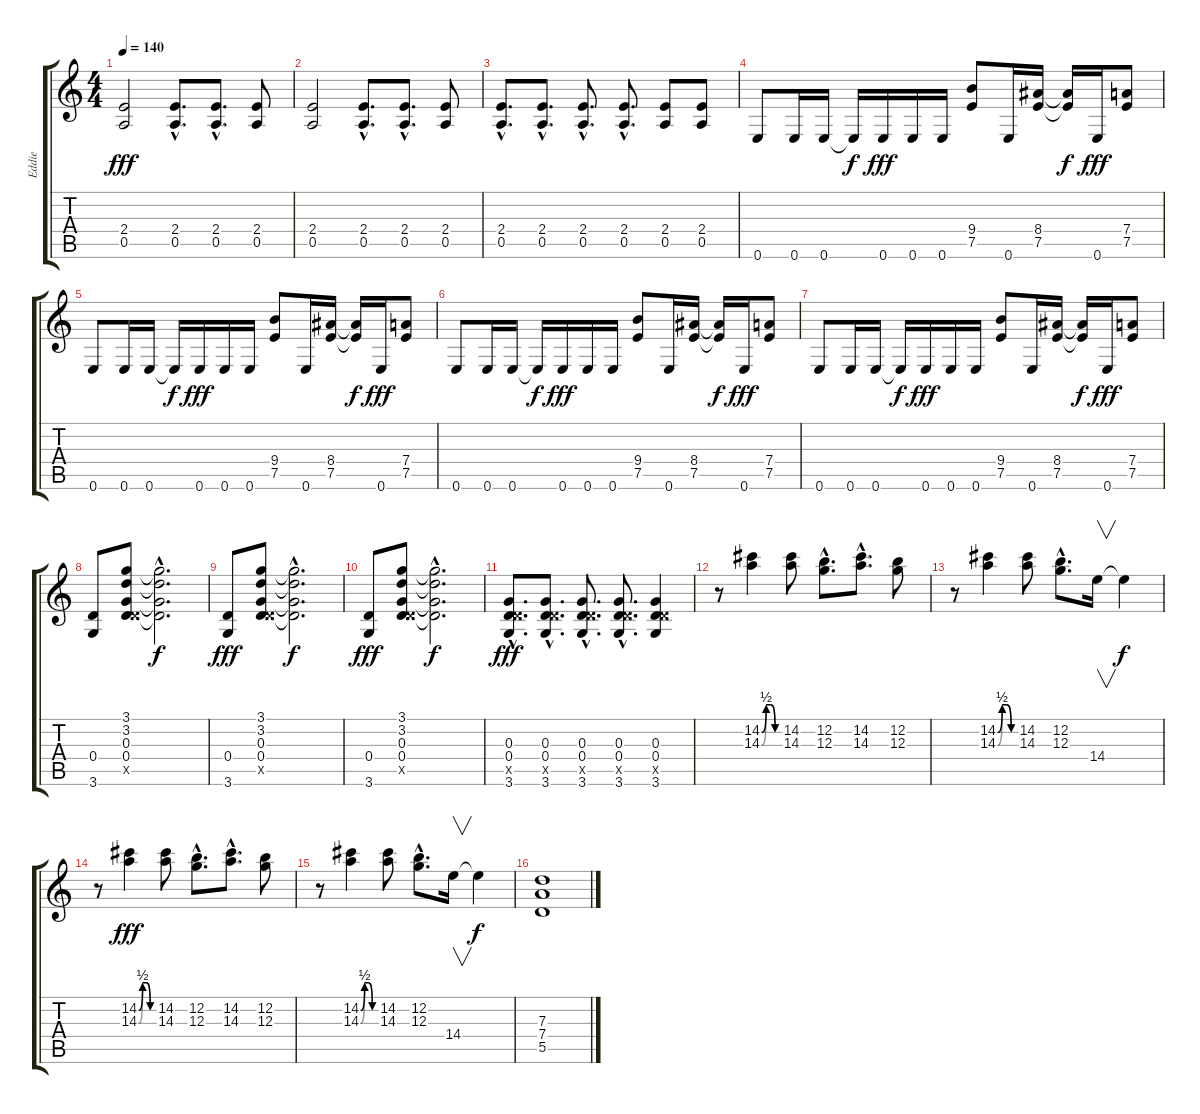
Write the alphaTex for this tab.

\track ("Eddie" "Eddie") {instrument distortionguitar}
\staff {score tabs}
\tuning (E4 B3 G3 D3 A2 E2) {hide}
\ts (4 4)
\tempo 140
\clef g2
\ks c
(2.4 0.5).2{dy fff} (2.4{hac} 0.5{hac}).8{d} (2.4{hac} 0.5{hac}).8{d} (2.4 0.5).8 |
(2.4 0.5).2 (2.4{hac} 0.5{hac}).8{d} (2.4{hac} 0.5{hac}).8{d} (2.4 0.5).8 |
(2.4{hac} 0.5{hac}).8{d} (2.4{hac} 0.5{hac}).8{d} (2.4{hac} 0.5{hac}).8{d} (2.4{hac} 0.5{hac}).8{d} (2.4 0.5).8 (2.4 0.5).8 |
0.6.8 0.6.16 0.6.16 0.6{t}.16{dy f} 0.6.16{dy fff} 0.6.16 0.6.16 (9.4 7.5).8 0.6.16 (8.4 7.5).16 (8.4{t} 7.5{t}).16{dy f} 0.6.16{dy fff} (7.4 7.5).8 |
0.6.8 0.6.16 0.6.16 0.6{t}.16{dy f} 0.6.16{dy fff} 0.6.16 0.6.16 (9.4 7.5).8 0.6.16 (8.4 7.5).16 (8.4{t} 7.5{t}).16{dy f} 0.6.16{dy fff} (7.4 7.5).8 |
0.6.8 0.6.16 0.6.16 0.6{t}.16{dy f} 0.6.16{dy fff} 0.6.16 0.6.16 (9.4 7.5).8 0.6.16 (8.4 7.5).16 (8.4{t} 7.5{t}).16{dy f} 0.6.16{dy fff} (7.4 7.5).8 |
0.6.8 0.6.16 0.6.16 0.6{t}.16{dy f} 0.6.16{dy fff} 0.6.16 0.6.16 (9.4 7.5).8 0.6.16 (8.4 7.5).16 (8.4{t} 7.5{t}).16{dy f} 0.6.16{dy fff} (7.4 7.5).8 |
(0.4 3.6).8 (3.1 3.2 0.3 0.4 5.5{x}).8 (3.1{hac t} 3.2{hac t} 0.3{hac t} 0.4{hac t}).2{d dy f} |
(0.4 3.6).8{dy fff} (3.1 3.2 0.3 0.4 5.5{x}).8 (3.1{hac t} 3.2{hac t} 0.3{hac t} 0.4{hac t}).2{d dy f} |
(0.4 3.6).8{dy fff} (3.1 3.2 0.3 0.4 5.5{x}).8 (3.1{hac t} 3.2{hac t} 0.3{hac t} 0.4{hac t}).2{d dy f} |
(0.3{hac} 0.4{hac} 5.5{hac x} 3.6{hac}).8{d dy fff} (0.3{hac} 0.4{hac} 5.5{hac x} 3.6{hac}).8{d} (0.3{hac} 0.4{hac} 5.5{hac x} 3.6{hac}).8{d} (0.3{hac} 0.4{hac} 5.5{hac x} 3.6{hac}).8{d} (0.3 0.4 5.5{x} 3.6).4 |
r.8 (14.2{be (custom 0 0 15 2 30 2 45 0 60 0)} 14.3{be (custom 0 0 15 2 30 2 45 0 60 0)}).4 (14.2 14.3).8 (12.2{hac} 12.3{hac}).8{d} (14.2{hac} 14.3{hac}).8{d} (12.2 12.3).8 |
r.8 (14.2{be (custom 0 0 15 2 30 2 45 0 60 0)} 14.3{be (custom 0 0 15 2 30 2 45 0 60 0)}).4 (14.2 14.3).8 (12.2{hac} 12.3{hac}).8{d} 14.4.16{v} 14.4{t}.4{dy f} |
r.8 (14.2{be (custom 0 0 15 2 30 2 45 0 60 0)} 14.3{be (custom 0 0 15 2 30 2 45 0 60 0)}).4{dy fff} (14.2 14.3).8 (12.2{hac} 12.3{hac}).8{d} (14.2{hac} 14.3{hac}).8{d} (12.2 12.3).8 |
r.8 (14.2{be (custom 0 0 15 2 30 2 45 0 60 0)} 14.3{be (custom 0 0 15 2 30 2 45 0 60 0)}).4 (14.2 14.3).8 (12.2{hac} 12.3{hac}).8{d} 14.4.16{v} 14.4{t}.4{dy f} |
(7.3 7.4 5.5).1
